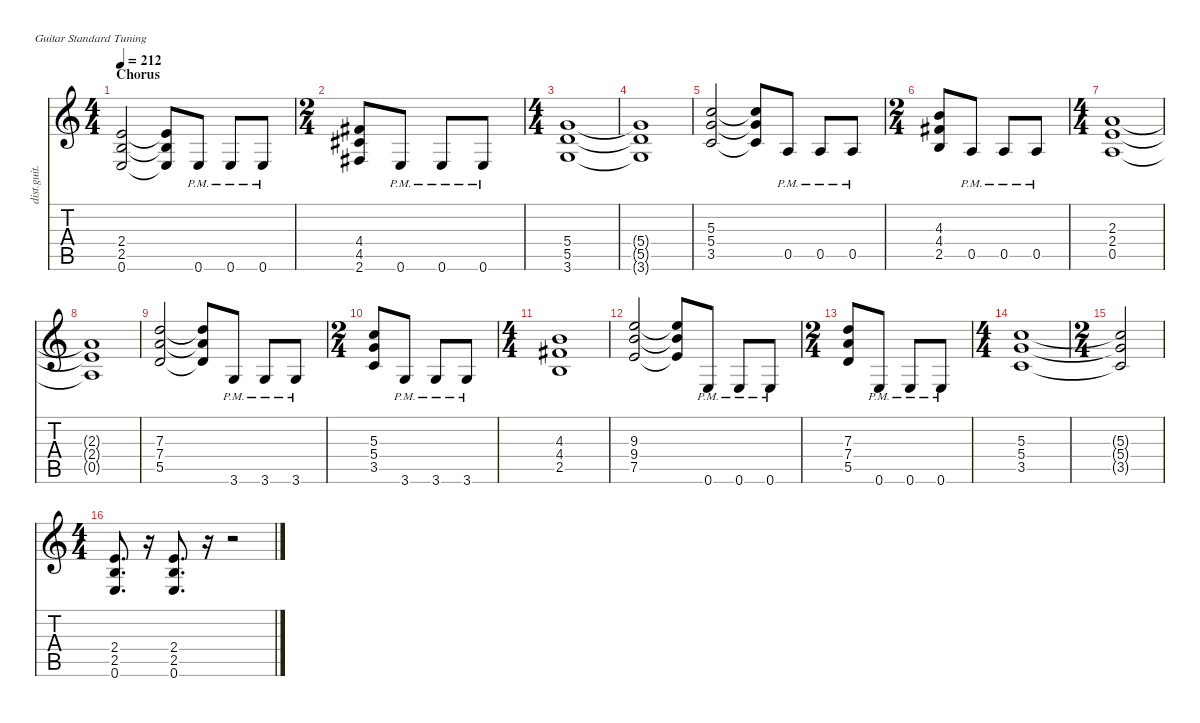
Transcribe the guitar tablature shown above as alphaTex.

\defaultSystemsLayout 4
\hideDynamics
\bracketExtendMode nobrackets
\track ("James Hetfield" "dist.guit.") {instrument distortionguitar}
\staff {score tabs}
\tuning (E4 B3 G3 D3 A2 E2)
\ts (4 4)
\section ("" "Chorus")
\tempo 212
\clef g2
\ks c
(2.4 2.5 0.6).2{dy fff beam Up} (2.4{t} 2.5{t} 0.6{t}).8{dy f beam Up} 0.6{pm}.8{dy fff beam Up} 0.6{pm}.8{beam Up} 0.6{pm}.8{beam Up} |
\ts (2 4)
\beaming (8 2 2)
(4.4{acc #} 4.5{acc #} 2.6{acc #}).8{dy f beam Up} 0.6{pm}.8{dy fff beam Up} 0.6{pm}.8{beam Up} 0.6{pm}.8{beam Up} |
\ts (4 4)
\beaming (8 2 2 2 2)
(5.4 5.5 3.6).1{dy f beam Up} |
(5.4{t} 5.5{t} 3.6{t}).1{beam Up} |
(5.3 5.4 3.5).2{dy fff beam Up} (5.3{t} 5.4{t} 3.5{t}).8{dy f beam Up} 0.5{pm}.8{dy fff beam Up} 0.5{pm}.8{beam Up} 0.5{pm}.8{beam Up} |
\ts (2 4)
\beaming (8 2 2)
(4.3 4.4{acc #} 2.5).8{dy f beam Up} 0.5{pm}.8{dy fff beam Up} 0.5{pm}.8{beam Up} 0.5{pm}.8{beam Up} |
\ts (4 4)
\beaming (8 2 2 2 2)
(2.3 2.4 0.5).1{beam Up} |
(2.3{t} 2.4{t} 0.5{t}).1{dy f beam Up} |
(7.3 7.4 5.5).2{dy fff beam Up} (7.3{t} 7.4{t} 5.5{t}).8{dy f beam Up} 3.6{pm}.8{dy fff beam Up} 3.6{pm}.8{beam Up} 3.6{pm}.8{beam Up} |
\ts (2 4)
\beaming (8 2 2)
(5.3 5.4 3.5).8{beam Up} 3.6{pm}.8{beam Up} 3.6{pm}.8{beam Up} 3.6{pm}.8{beam Up} |
\ts (4 4)
\beaming (8 2 2 2 2)
(4.3 4.4{acc #} 2.5).1{beam Up} |
(9.3 9.4 7.5).2{beam Up} (9.3{t} 9.4{t} 7.5{t}).8{dy f beam Up} 0.6{pm}.8{dy fff beam Up} 0.6{pm}.8{beam Up} 0.6{pm}.8{beam Up} |
\ts (2 4)
\beaming (8 2 2)
(7.3 7.4 5.5).8{beam Up} 0.6{pm}.8{beam Up} 0.6{pm}.8{beam Up} 0.6{pm}.8{beam Up} |
\ts (4 4)
\beaming (8 2 2 2 2)
(5.3 5.4 3.5).1{beam Up} |
\ts (2 4)
\beaming (8 2 2)
(5.3{t} 5.4{t} 3.5{t}).2{dy f beam Up} |
\ts (4 4)
\beaming (8 2 2 2 2)
(2.4 2.5 0.6).8{d dy fff beam Up} r.16{beam Down} (2.4 2.5 0.6).8{d beam Up} r.16{beam Down} r.2{beam Down}
